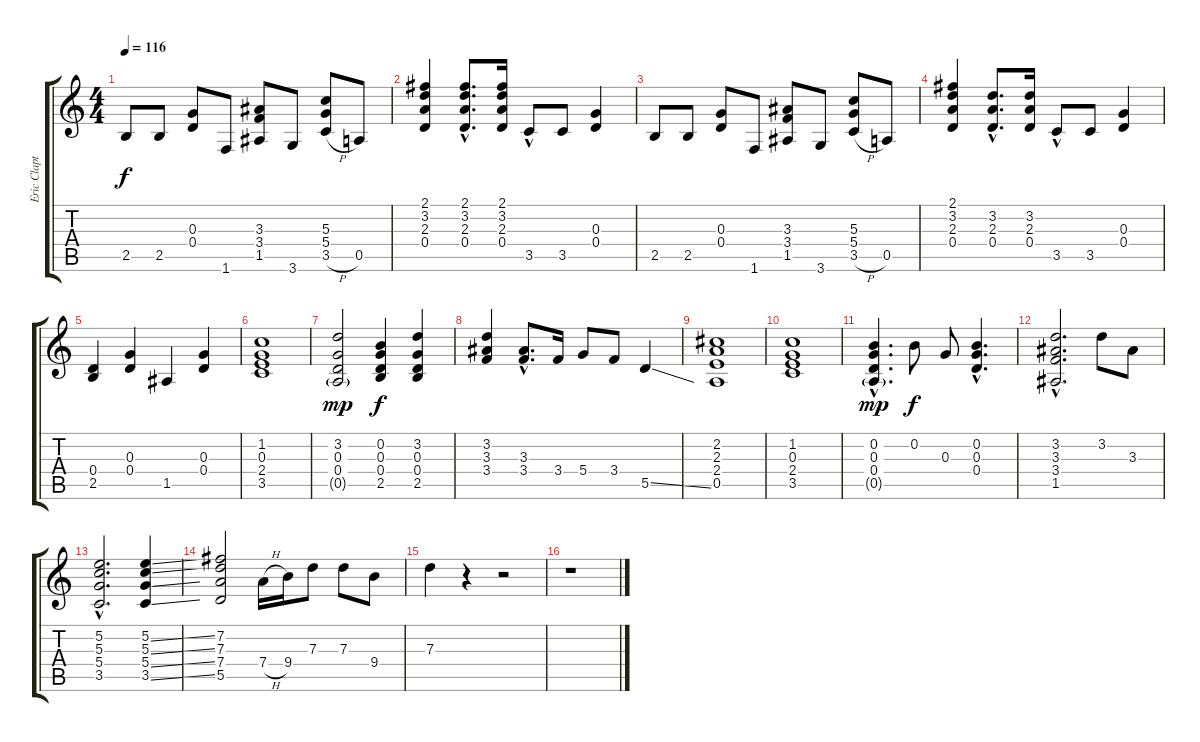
\track ("Eric Clapton" "Eric Clapt") {instrument distortionguitar}
\staff {score tabs}
\tuning (E4 B3 G3 D3 A2 E2) {hide}
\ts (4 4)
\tempo 116
\clef g2
\ks c
2.5.8{dy f} 2.5.8 (0.3 0.4).8 1.6.8 (3.3 3.4 1.5).8 3.6.8 (5.3 5.4 3.5{h}).8 0.5.8 |
(2.1 3.2 2.3 0.4).4 (2.1{hac} 3.2{hac} 2.3{hac} 0.4{hac}).8{d} (2.1 3.2 2.3 0.4).16 3.5{hac}.8 3.5.8 (0.3 0.4).4 |
2.5.8 2.5.8 (0.3 0.4).8 1.6.8 (3.3 3.4 1.5).8 3.6.8 (5.3 5.4 3.5{h}).8 0.5.8 |
(2.1 3.2 2.3 0.4).4 (3.2{hac} 2.3{hac} 0.4{hac}).8{d} (3.2 2.3 0.4).16 3.5{hac}.8 3.5.8 (0.3 0.4).4 |
(0.4 2.5).4 (0.3 0.4).4 1.5.4 (0.3 0.4).4 |
(1.2 0.3 2.4 3.5).1{volume 10} |
(3.2 0.3 0.4 0.5{g}).2{dy mp} (0.2 0.3 0.4 2.5).4{dy f} (3.2 0.3 0.4 2.5).4 |
(3.2 3.3 3.4).4 (3.3{hac} 3.4{hac}).8{d} 3.4.16 5.4.8 3.4.8 5.5{ss}.4 |
(2.2 2.3 2.4 0.5).1 |
(1.2 0.3 2.4 3.5).1 |
(0.2{hac} 0.3{hac} 0.4{hac} 0.5{g hac}).4{d dy mp} 0.2.8{dy f} 0.3.8 (0.2{hac} 0.3{hac} 0.4{hac}).4{d} |
(3.2{hac} 3.3{hac} 3.4{hac} 1.5{hac}).2{d} 3.2.8 3.3.8 |
(5.2{hac} 5.3{hac} 5.4{hac} 3.5{hac}).2{d} (5.2{ss} 5.3{ss} 5.4{ss} 3.5{ss}).4 |
(7.2 7.3 7.4 5.5).2 7.4{h}.16 9.4.16 7.3.8 7.3.8 9.4.8 |
7.3.4 r.4 r.2 |
r.1
